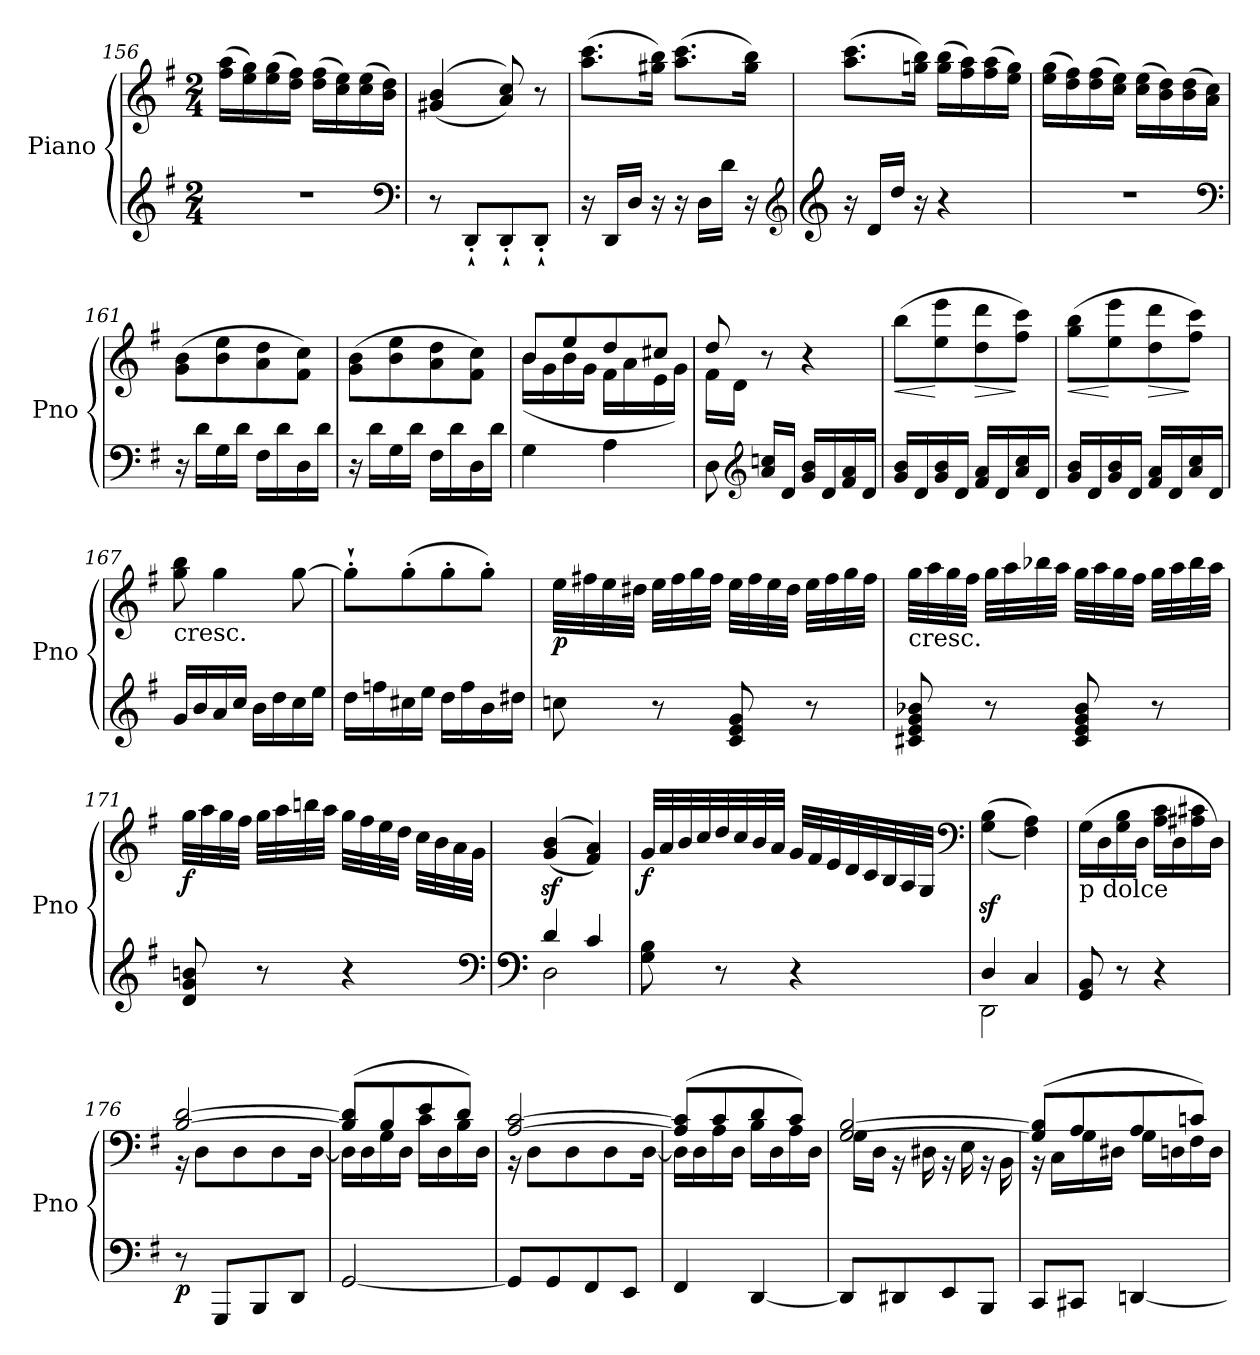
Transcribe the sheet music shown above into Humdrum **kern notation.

**kern	**kern	**dynam
*part1	*part1	*part1
*staff2	*staff1	*staff1/2
*I"Piano	*	*
*I'Pno	*	*
*clefG2	*clefG2	*
*k[f#]	*k[f#]	*
*G:	*G:	*
*M2/4	*M2/4	*
=156	=156	=156
2r	(16ff#\ 16aa\LL	.
.	16ee\ 16gg\)	.
.	(16ee\ 16gg\	.
.	16dd\ 16ff#\JJ)	.
.	(16dd\ 16ff#\LL	.
.	16cc\ 16ee\)	.
.	(16cc\ 16ee\	.
.	16b\ 16dd\JJ)	.
*clefF4	*	*
=157	=157	=157
8r	((4g#X/ 4b/	.
8DD`'/L	.	.
8DD`'/	8a/ 8cc/))	.
8DD`'/J	8r	.
=158	=158	=158
16r	(8.aa\ 8.ccc\L	.
16DD/LL	.	.
16D/JJ	.	.
16r	16gg#X\ 16bb\Jk)	.
16r	(8.aa\ 8.ccc\L	.
16D\LL	.	.
16d\JJ	.	.
16r	16gg#\ 16bb\Jk)	.
*clefG2	*	*
!!LO:PB:g=z
=159	=159	=159
*clefG2	*	*
16r	(8.aa\ 8.ccc\L	.
16d/LL	.	.
16dd/JJ	.	.
16r	16ggn\ 16bb\Jk)	.
4r	(16gg\ 16bb\LL	.
.	16ff#\ 16aa\)	.
.	(16ff#\ 16aa\	.
.	16ee\ 16gg\JJ)	.
=160	=160	=160
2r	(16ee\ 16gg\LL	.
.	16dd\ 16ff#\)	.
.	(16dd\ 16ff#\	.
.	16cc\ 16ee\JJ)	.
.	(16cc\ 16ee\LL	.
.	16b\ 16dd\)	.
.	(16b\ 16dd\	.
.	16a\ 16cc\JJ)	.
*clefF4	*	*
=161	=161	=161
16r	(8g\ 8b\L	.
16d\LL	.	.
16G\	8b\ 8ee\	.
16d\JJ	.	.
16F#\LL	8a\ 8dd\	.
16d\	.	.
16D\	8f#\ 8cc\J)	.
16d\JJ	.	.
=162	=162	=162
16r	(8g\ 8b\L	.
16d\LL	.	.
16G\	8b\ 8ee\	.
16d\JJ	.	.
16F#\LL	8a\ 8dd\	.
16d\	.	.
16D\	8f#\ 8cc\J)	.
16d\JJ	.	.
=163	=163	=163
*	*^	*
4G\	8b/L	(16b\LL	.
.	.	16g\	.
.	8ee/	16b\	.
.	.	16g\JJ	.
4A\	8dd/	16f#\LL	.
.	.	16a\	.
.	8cc#X/J	16e\	.
.	.	16g\JJ)	.
=164	=164	=164	=164
8D\	8dd/	16f#\LL	.
.	.	16d\JJ	.
*clefG2	*	*	*
16a/ 16ccn/LL	8r	4.ryy	.
16d/JJ	.	.	.
16g/ 16b/LL	4r	.	.
16d/	.	.	.
16f#/ 16a/	.	.	.
16d/JJ	.	.	.
*	*v	*v	*
!!LO:LB:g=z
=165	=165	=165
!	!	!LO:HP:b
16g/ 16b/LL	(8bb\L	<
16d/	.	.
16g/ 16b/	8ee\ 8eee\	[
16d/JJ	.	.
!	!	!LO:HP:b
16f#/ 16a/LL	8dd\ 8ddd\	>
16d/	.	.
16a/ 16cc/	8ff#\ 8ccc\J)	]
16d/JJ	.	.
=166	=166	=166
!	!	!LO:HP:b
16g/ 16b/LL	(8gg\ 8bb\L	<
16d/	.	.
16g/ 16b/	8ee\ 8eee\	[
16d/JJ	.	.
!	!	!LO:HP:b
16f#/ 16a/LL	8dd\ 8ddd\	>
16d/	.	.
16a/ 16cc/	8ff#\ 8ccc\J)	]
16d/JJ	.	.
=167	=167	=167
!	!LO:TX:b:t=cresc.	!
16g/LL	8gg\ 8bb\	.
16b/	.	.
16a/	4gg\	.
16cc/JJ	.	.
16b\LL	.	.
16dd\	.	.
16cc\	[8gg\	.
16ee\JJ	.	.
=168	=168	=168
16dd\LL	8gg`'\L]	.
16ffn\	.	.
16cc#X\	(8gg'\	.
16ee\JJ	.	.
16dd\LL	8gg'\	.
16ff\	.	.
16b\	8gg'\J)	.
16dd#X\JJ	.	.
!!LO:LB:g=z
=169	=169	=169
!	!	!LO:DY:b
8ccn\	32ee\LLL	p
.	32ff#X\	.
.	32ee\	.
.	32dd#X\JJJ	.
8r	32ee\LLL	.
.	32ff#\	.
.	32gg\	.
.	32ff#\JJJ	.
8c/ 8e/ 8g/	32ee\LLL	.
.	32ff#\	.
.	32ee\	.
.	32dd#\JJJ	.
8r	32ee\LLL	.
.	32ff#\	.
.	32gg\	.
.	32ff#\JJJ	.
=170	=170	=170
!	!LO:TX:b:t=cresc.	!
8c#X/ 8e/ 8g/ 8b-X/	32gg\LLL	.
.	32aa\	.
.	32gg\	.
.	32ff#\JJJ	.
8r	32gg\LLL	.
.	32aa\	.
.	32bb-X\	.
.	32aa\JJJ	.
8c#/ 8e/ 8g/ 8b-/	32gg\LLL	.
.	32aa\	.
.	32gg\	.
.	32ff#\JJJ	.
8r	32gg\LLL	.
.	32aa\	.
.	32bb-\	.
.	32aa\JJJ	.
=171	=171	=171
!	!	!LO:DY:b
8d/ 8g/ 8bn/	32gg\LLL	f
.	32aa\	.
.	32gg\	.
.	32ff#\JJJ	.
8r	32gg\LLL	.
.	32aa\	.
.	32bbn\	.
.	32aa\JJJ	.
4r	32gg\LLL	.
.	32ff#\	.
.	32ee\	.
.	32dd\JJJ	.
.	32cc\LLL	.
.	32b\	.
.	32a\	.
.	32g\JJJ	.
*clefF4	*	*
!!LO:LB:g=z
=172	=172	=172
*clefF4	*	*
*^	*	*
4d/	2D\	((4g/z< 4b/z<	.
4c/	.	4f#/ 4a/))	.
*v	*v	*	*
=173	=173	=173
!	!	!LO:DY:b
8G\ 8B\	32g/LLL	f
.	32a/	.
.	32b/	.
.	32cc/	.
8r	32dd/	.
.	32cc/	.
.	32b/	.
.	32a/JJJ	.
4r	32g/LLL	.
.	32f#/	.
.	32e/	.
.	32d/	.
.	32c/	.
.	32B/	.
.	32A/	.
.	32G/JJJ	.
*	*clefF4	*
=174	=174	=174
*^	*	*
4D/	2DD\	((4G\z< 4B\z<	.
4C/	.	4F#\ 4A\))	.
*v	*v	*	*
=175	=175	=175
!	!LO:TX:b:t=p dolce	!
8GG/ 8BB/	(16G\LL	.
.	16D\	.
8r	16G\ 16B\	.
.	16D\JJ	.
4r	16A\ 16c\LL	.
.	16D\	.
.	16A#X\ 16c#X\	.
.	16D\JJ)	.
=176	=176	=176
*	*^	*
!	!	!	!LO:DY:b=2
8r	[2B/ [2d/	16rBB	p
.	.	8D\L	.
8GGG/L	.	.	.
.	.	8D\	.
8BBB/	.	.	.
.	.	8D\	.
8DD/J	.	.	.
.	.	[16D\Jk	.
=177	=177	=177	=177
[2GG/	(8B/] 8d/]L	16D\LL]	.
.	.	16D\	.
.	8B/	16G\	.
.	.	16D\JJ	.
.	8e/	16c\LL	.
.	.	16D\	.
.	8d/J)	16B\	.
.	.	16D\JJ	.
!!LO:LB:g=z	!!
=178	=178	=178	=178
8GG/L]	[2A/ [2c/	16r	.
.	.	8D\L	.
8GG/	.	.	.
.	.	8D\	.
8FF#/	.	.	.
.	.	8D\	.
8EE/J	.	.	.
.	.	[16D\Jk	.
=179	=179	=179	=179
4FF#/	(8A/] 8c/]L	16D\LL]	.
.	.	16D\	.
.	8c/	16A\	.
.	.	16D\JJ	.
[4DD/	8d/	16B\LL	.
.	.	16D\	.
.	8c/J)	16A\	.
.	.	16D\JJ	.
=180	=180	=180	=180
8DD/L]	[2G/ [2B/	16G\LL	.
.	.	16D\JJ	.
8DD#X/	.	16rBB	.
.	.	16D#X\	.
8EE/	.	16rBB	.
.	.	16E\	.
8BBB/J	.	16rBB	.
.	.	16BB\	.
=181	=181	=181	=181
8CC/L	(8G/] 8B/]L	16rBB	.
.	.	16C\LL	.
8CC#X/J	8A/	16G\	.
.	.	16D#X\JJ	.
[4DDn/	8A/	16G\LL	.
.	.	16Dn\	.
.	8cn/J)	16F#\	.
.	.	16D\JJ	.
*	*v	*v	*
=	=	=
*-	*-	*-
